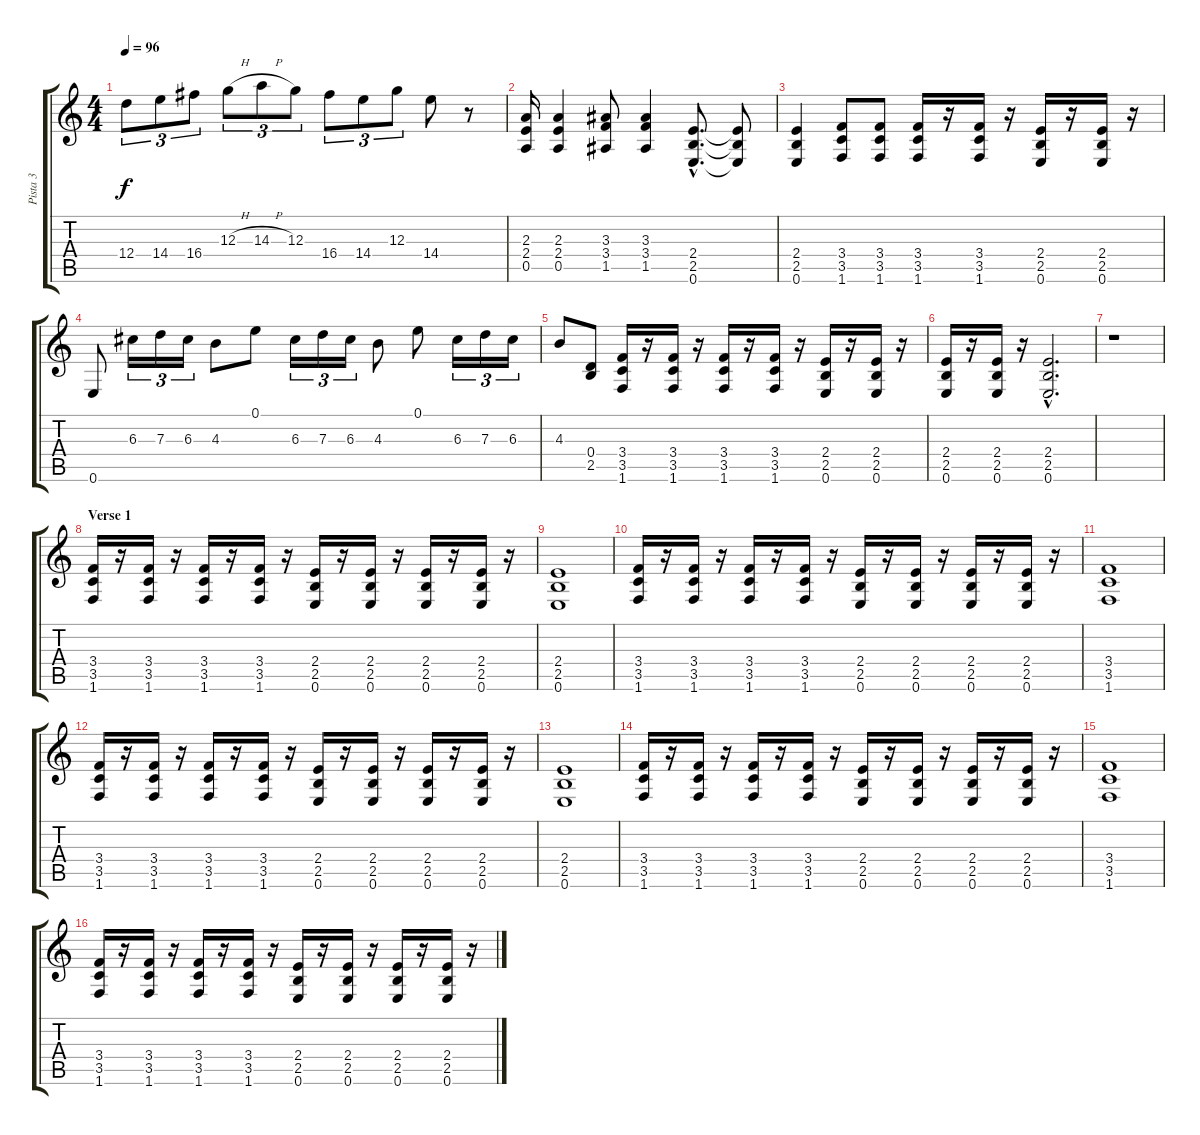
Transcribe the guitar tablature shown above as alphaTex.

\track ("Pista 3" "Pista 3") {instrument overdrivenguitar}
\staff {score tabs}
\tuning (E4 B3 G3 D3 A2 E2) {hide}
\ts (4 4)
\tempo 96
\clef g2
\ks c
12.4.8{tu (3 2) dy f} 14.4.8{tu (3 2)} 16.4.8{tu (3 2)} 12.3{h}.8{tu (3 2)} 14.3{h}.8{tu (3 2)} 12.3.8{tu (3 2)} 16.4.8{tu (3 2)} 14.4.8{tu (3 2)} 12.3.8{tu (3 2)} 14.4.8 r.8 |
(2.3 2.4 0.5).16 (2.3 2.4 0.5).4 (3.3 3.4 1.5).8 (3.3 3.4 1.5).4 (2.4{hac} 2.5{hac} 0.6{hac}).8{d} (2.4{t} 2.5{t} 0.6{t}).8 |
(2.4 2.5 0.6).4 (3.4 3.5 1.6).8 (3.4 3.5 1.6).8 (3.4 3.5 1.6).16 r.16 (3.4 3.5 1.6).16 r.16 (2.4 2.5 0.6).16 r.16 (2.4 2.5 0.6).16 r.16 |
0.6.8 6.3.16{tu (3 2)} 7.3.16{tu (3 2)} 6.3.16{tu (3 2)} 4.3.8 0.1.8 6.3.16{tu (3 2)} 7.3.16{tu (3 2)} 6.3.16{tu (3 2)} 4.3.8 0.1.8 6.3.16{tu (3 2)} 7.3.16{tu (3 2)} 6.3.16{tu (3 2)} |
4.3.8 (0.4 2.5).8 (3.4 3.5 1.6).16 r.16 (3.4 3.5 1.6).16 r.16 (3.4 3.5 1.6).16 r.16 (3.4 3.5 1.6).16 r.16 (2.4 2.5 0.6).16 r.16 (2.4 2.5 0.6).16 r.16 |
(2.4 2.5 0.6).16 r.16 (2.4 2.5 0.6).16 r.16 (2.4{hac} 2.5{hac} 0.6{hac}).2{d} |
r.1 |
\section ("" "Verse 1")
(3.4 3.5 1.6).16 r.16 (3.4 3.5 1.6).16 r.16 (3.4 3.5 1.6).16 r.16 (3.4 3.5 1.6).16 r.16 (2.4 2.5 0.6).16 r.16 (2.4 2.5 0.6).16 r.16 (2.4 2.5 0.6).16 r.16 (2.4 2.5 0.6).16 r.16 |
(2.4 2.5 0.6).1 |
(3.4 3.5 1.6).16 r.16 (3.4 3.5 1.6).16 r.16 (3.4 3.5 1.6).16 r.16 (3.4 3.5 1.6).16 r.16 (2.4 2.5 0.6).16 r.16 (2.4 2.5 0.6).16 r.16 (2.4 2.5 0.6).16 r.16 (2.4 2.5 0.6).16 r.16 |
(3.4 3.5 1.6).1 |
(3.4 3.5 1.6).16 r.16 (3.4 3.5 1.6).16 r.16 (3.4 3.5 1.6).16 r.16 (3.4 3.5 1.6).16 r.16 (2.4 2.5 0.6).16 r.16 (2.4 2.5 0.6).16 r.16 (2.4 2.5 0.6).16 r.16 (2.4 2.5 0.6).16 r.16 |
(2.4 2.5 0.6).1 |
(3.4 3.5 1.6).16 r.16 (3.4 3.5 1.6).16 r.16 (3.4 3.5 1.6).16 r.16 (3.4 3.5 1.6).16 r.16 (2.4 2.5 0.6).16 r.16 (2.4 2.5 0.6).16 r.16 (2.4 2.5 0.6).16 r.16 (2.4 2.5 0.6).16 r.16 |
(3.4 3.5 1.6).1 |
(3.4 3.5 1.6).16 r.16 (3.4 3.5 1.6).16 r.16 (3.4 3.5 1.6).16 r.16 (3.4 3.5 1.6).16 r.16 (2.4 2.5 0.6).16 r.16 (2.4 2.5 0.6).16 r.16 (2.4 2.5 0.6).16 r.16 (2.4 2.5 0.6).16 r.16
